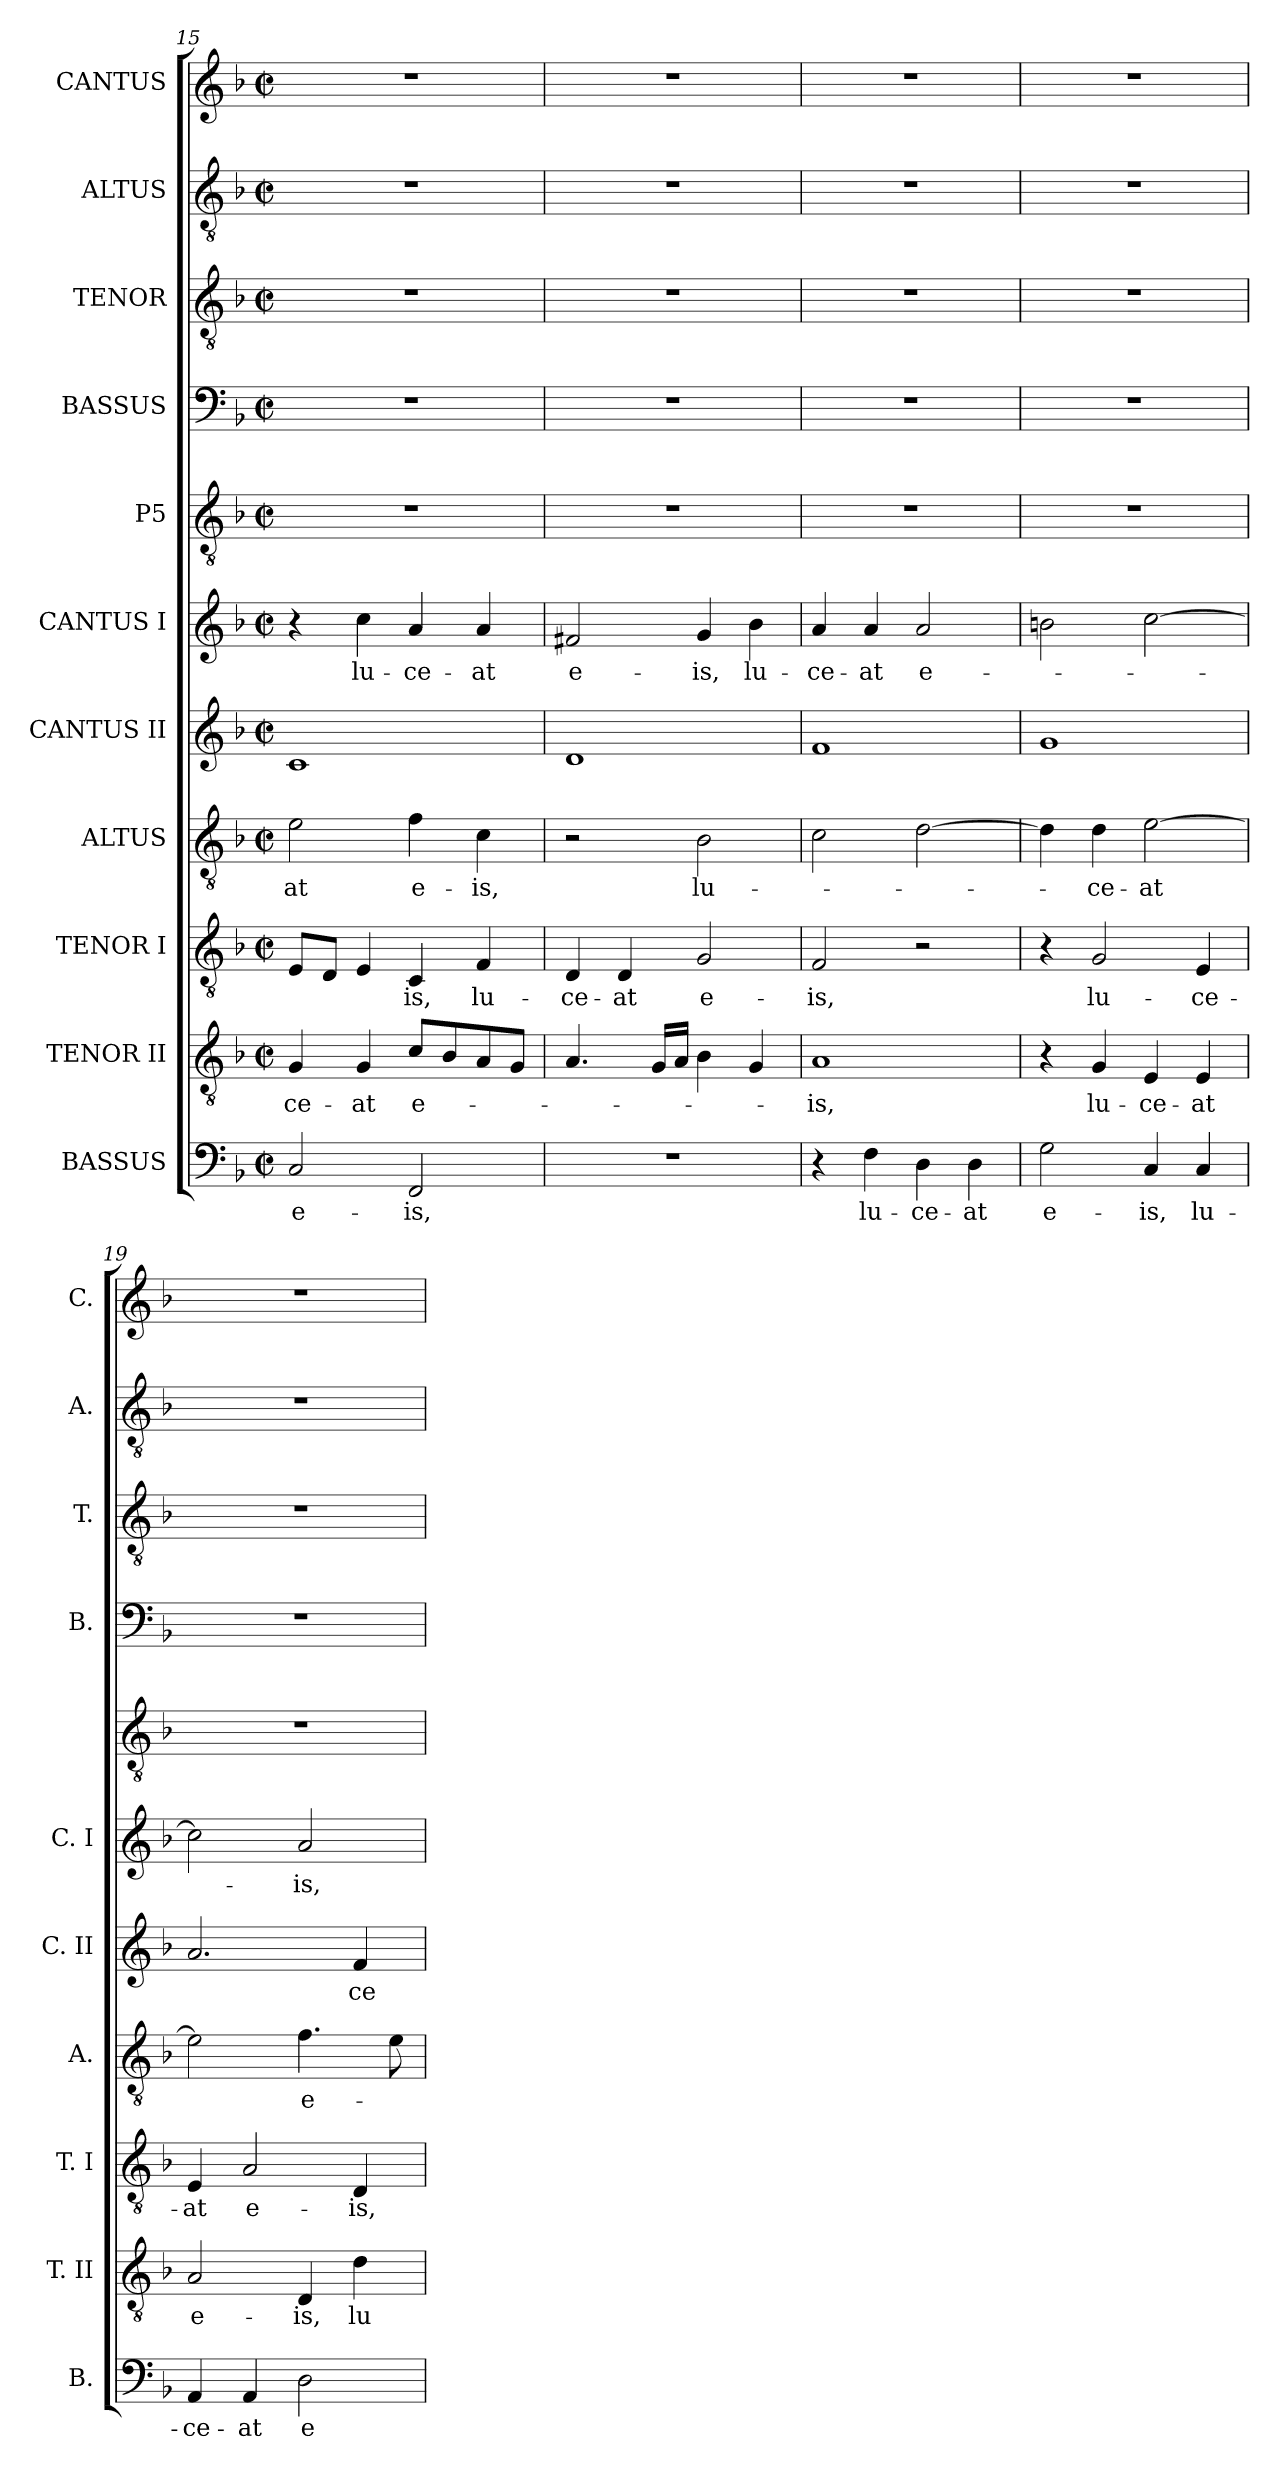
**kern	**text	**kern	**text	**kern	**text	**kern	**text	**kern	**text	**kern	**text	**kern	**kern	**kern	**kern	**kern
*part11	*part11	*part10	*part10	*part9	*part9	*part8	*part8	*part7	*part7	*part6	*part6	*part5	*part4	*part3	*part2	*part1
*staff11	*staff11	*staff10	*staff10	*staff9	*staff9	*staff8	*staff8	*staff7	*staff7	*staff6	*staff6	*staff5	*staff4	*staff3	*staff2	*staff1
*I"BASSUS	*	*I"TENOR II	*	*I"TENOR I	*	*I"ALTUS	*	*I"CANTUS II	*	*I"CANTUS I	*	*I"P5	*I"BASSUS	*I"TENOR	*I"ALTUS	*I"CANTUS
*I'B.	*	*I'T. II	*	*I'T. I	*	*I'A.	*	*I'C. II	*	*I'C. I	*	*	*I'B.	*I'T.	*I'A.	*I'C.
*clefF4	*	*clefGv2	*	*clefGv2	*	*clefGv2	*	*clefG2	*	*clefG2	*	*clefGv2	*clefF4	*clefGv2	*clefGv2	*clefG2
*	*	*ITrd7c12	*	*ITrd7c12	*	*ITrd7c12	*	*	*	*	*	*ITrd7c12	*	*ITrd7c12	*ITrd7c12	*
*k[b-]	*	*k[b-]	*	*k[b-]	*	*k[b-]	*	*k[b-]	*	*k[b-]	*	*k[b-]	*k[b-]	*k[b-]	*k[b-]	*k[b-]
*F:	*	*F:	*	*F:	*	*F:	*	*F:	*	*F:	*	*F:	*F:	*F:	*F:	*F:
*M2/2	*	*M2/2	*	*M2/2	*	*M2/2	*	*M2/2	*	*M2/2	*	*M2/2	*M2/2	*M2/2	*M2/2	*M2/2
*met(c|)	*	*met(c|)	*	*met(c|)	*	*met(c|)	*	*met(c|)	*	*met(c|)	*	*met(c|)	*met(c|)	*met(c|)	*met(c|)	*met(c|)
=15	=15	=15	=15	=15	=15	=15	=15	=15	=15	=15	=15	=15	=15	=15	=15	=15
!	!LO:LY:b:color=#000000	!	!	!	!	!	!	!	!	!	!	!	!	!	!	!
!	!	!	!LO:LY:b:color=#000000	!	!	!	!	!	!	!	!	!	!	!	!	!
!	!	!	!	!	!	!	!LO:LY:b:color=#000000	!	!	!	!	!	!	!	!	!
2Ci/	e-	4GGi/	-ce-	8EEi/L	.	2Ei\	-at	1ci	.	4r	.	1r	1r	1r	1r	1r
.	.	.	.	8DDi/J	.	.	.	.	.	.	.	.	.	.	.	.
!	!	!	!LO:LY:b:color=#000000	!	!	!	!	!	!	!	!	!	!	!	!	!
!	!	!	!	!	!	!	!	!	!	!	!LO:LY:b:color=#000000	!	!	!	!	!
.	.	4GGi/	-at	4EEi/	.	.	.	.	.	4cci\	lu-	.	.	.	.	.
!	!LO:LY:b:color=#000000	!	!	!	!	!	!	!	!	!	!	!	!	!	!	!
!	!	!	!LO:LY:b:color=#000000	!	!	!	!	!	!	!	!	!	!	!	!	!
!	!	!	!	!	!LO:LY:b:color=#000000	!	!	!	!	!	!	!	!	!	!	!
!	!	!	!	!	!	!	!LO:LY:b:color=#000000	!	!	!	!	!	!	!	!	!
!	!	!	!	!	!	!	!	!	!	!	!LO:LY:b:color=#000000	!	!	!	!	!
2FFi/	-is,	8Ci/L	e-	4CCi/	-is,	4Fi\	e-	.	.	4ai/	-ce-	.	.	.	.	.
.	.	8BB-i/	.	.	.	.	.	.	.	.	.	.	.	.	.	.
!	!	!	!	!	!LO:LY:b:color=#000000	!	!	!	!	!	!	!	!	!	!	!
!	!	!	!	!	!	!	!LO:LY:b:color=#000000	!	!	!	!	!	!	!	!	!
!	!	!	!	!	!	!	!	!	!	!	!LO:LY:b:color=#000000	!	!	!	!	!
.	.	8AAi/	.	4FFi/	lu-	4Ci\	-is,	.	.	4ai/	-at	.	.	.	.	.
.	.	8GGi/J	.	.	.	.	.	.	.	.	.	.	.	.	.	.
=16	=16	=16	=16	=16	=16	=16	=16	=16	=16	=16	=16	=16	=16	=16	=16	=16
!	!	!	!	!	!LO:LY:b:color=#000000	!	!	!	!	!	!	!	!	!	!	!
!	!	!	!	!	!	!	!	!	!	!	!LO:LY:b:color=#000000	!	!	!	!	!
1r	.	4.AAi/	.	4DDi/	-ce-	2r	.	1di	.	2f#Xi/	e-	1r	1r	1r	1r	1r
!	!	!	!	!	!LO:LY:b:color=#000000	!	!	!	!	!	!	!	!	!	!	!
.	.	.	.	4DDi/	-at	.	.	.	.	.	.	.	.	.	.	.
.	.	16GGi/LL	.	.	.	.	.	.	.	.	.	.	.	.	.	.
.	.	16AAi/JJ	.	.	.	.	.	.	.	.	.	.	.	.	.	.
!	!	!	!	!	!LO:LY:b:color=#000000	!	!	!	!	!	!	!	!	!	!	!
!	!	!	!	!	!	!	!LO:LY:b:color=#000000	!	!	!	!	!	!	!	!	!
!	!	!	!	!	!	!	!	!	!	!	!LO:LY:b:color=#000000	!	!	!	!	!
.	.	4BB-i\	.	2GGi/	e-	2BB-i\	lu-	.	.	4gi/	-is,	.	.	.	.	.
!	!	!	!	!	!	!	!	!	!	!	!LO:LY:b:color=#000000	!	!	!	!	!
.	.	4GGi/	.	.	.	.	.	.	.	4b-i\	lu-	.	.	.	.	.
!!LO:LB:g=z
=17	=17	=17	=17	=17	=17	=17	=17	=17	=17	=17	=17	=17	=17	=17	=17	=17
!	!	!	!LO:LY:b:color=#000000	!	!	!	!	!	!	!	!	!	!	!	!	!
!	!	!	!	!	!LO:LY:b:color=#000000	!	!	!	!	!	!	!	!	!	!	!
!	!	!	!	!	!	!	!	!	!	!	!LO:LY:b:color=#000000	!	!	!	!	!
4r	.	1AAi	-is,	2FFi/	-is,	2Ci\	.	1fi	.	4ai/	-ce-	1r	1r	1r	1r	1r
!	!LO:LY:b:color=#000000	!	!	!	!	!	!	!	!	!	!	!	!	!	!	!
!	!	!	!	!	!	!	!	!	!	!	!LO:LY:b:color=#000000	!	!	!	!	!
4Fi\	lu-	.	.	.	.	.	.	.	.	4ai/	-at	.	.	.	.	.
!	!LO:LY:b:color=#000000	!	!	!	!	!	!	!	!	!	!	!	!	!	!	!
!	!	!	!	!	!	!	!	!	!	!	!LO:LY:b:color=#000000	!	!	!	!	!
4Di\	-ce-	.	.	2r	.	[2Di\	.	.	.	2ai/	e-	.	.	.	.	.
!	!LO:LY:b:color=#000000	!	!	!	!	!	!	!	!	!	!	!	!	!	!	!
4Di\	-at	.	.	.	.	.	.	.	.	.	.	.	.	.	.	.
=18	=18	=18	=18	=18	=18	=18	=18	=18	=18	=18	=18	=18	=18	=18	=18	=18
!	!LO:LY:b:color=#000000	!	!	!	!	!	!	!	!	!	!	!	!	!	!	!
2Gi\	e-	4r	.	4r	.	4Di\]	.	1gi	.	2bni\	.	1r	1r	1r	1r	1r
!	!	!	!LO:LY:b:color=#000000	!	!	!	!	!	!	!	!	!	!	!	!	!
!	!	!	!	!	!LO:LY:b:color=#000000	!	!	!	!	!	!	!	!	!	!	!
!	!	!	!	!	!	!	!LO:LY:b:color=#000000	!	!	!	!	!	!	!	!	!
.	.	4GGi/	lu-	2GGi/	lu-	4Di\	-ce-	.	.	.	.	.	.	.	.	.
!	!LO:LY:b:color=#000000	!	!	!	!	!	!	!	!	!	!	!	!	!	!	!
!	!	!	!LO:LY:b:color=#000000	!	!	!	!	!	!	!	!	!	!	!	!	!
!	!	!	!	!	!	!	!LO:LY:b:color=#000000	!	!	!	!	!	!	!	!	!
4Ci/	-is,	4EEi/	-ce-	.	.	[2Ei\	-at	.	.	[2cci\	.	.	.	.	.	.
!	!LO:LY:b:color=#000000	!	!	!	!	!	!	!	!	!	!	!	!	!	!	!
!	!	!	!LO:LY:b:color=#000000	!	!	!	!	!	!	!	!	!	!	!	!	!
!	!	!	!	!	!LO:LY:b:color=#000000	!	!	!	!	!	!	!	!	!	!	!
4Ci/	lu-	4EEi/	-at	4EEi/	-ce-	.	.	.	.	.	.	.	.	.	.	.
=19	=19	=19	=19	=19	=19	=19	=19	=19	=19	=19	=19	=19	=19	=19	=19	=19
!	!LO:LY:b:color=#000000	!	!	!	!	!	!	!	!	!	!	!	!	!	!	!
!	!	!	!LO:LY:b:color=#000000	!	!	!	!	!	!	!	!	!	!	!	!	!
!	!	!	!	!	!LO:LY:b:color=#000000	!	!	!	!	!	!	!	!	!	!	!
4AAi/	-ce-	2AAi/	e-	4EEi/	-at	2Ei\]	.	2.ai/	.	2cci\]	.	1r	1r	1r	1r	1r
!	!LO:LY:b:color=#000000	!	!	!	!	!	!	!	!	!	!	!	!	!	!	!
!	!	!	!	!	!LO:LY:b:color=#000000	!	!	!	!	!	!	!	!	!	!	!
4AAi/	-at	.	.	2AAi/	e-	.	.	.	.	.	.	.	.	.	.	.
!	!LO:LY:b:color=#000000	!	!	!	!	!	!	!	!	!	!	!	!	!	!	!
!	!	!	!LO:LY:b:color=#000000	!	!	!	!	!	!	!	!	!	!	!	!	!
!	!	!	!	!	!	!	!LO:LY:b:color=#000000	!	!	!	!	!	!	!	!	!
!	!	!	!	!	!	!	!	!	!	!	!LO:LY:b:color=#000000	!	!	!	!	!
2Di\	e-	4DDi/	-is,	.	.	4.Fi\	e-	.	.	2ai/	-is,	.	.	.	.	.
!	!	!	!LO:LY:b:color=#000000	!	!	!	!	!	!	!	!	!	!	!	!	!
!	!	!	!	!	!LO:LY:b:color=#000000	!	!	!	!	!	!	!	!	!	!	!
!	!	!	!	!	!	!	!	!	!LO:LY:b:color=#000000	!	!	!	!	!	!	!
.	.	4Di\	lu-	4DDi/	-is,	.	.	4fi/	-ce-	.	.	.	.	.	.	.
.	.	.	.	.	.	8Ei\	.	.	.	.	.	.	.	.	.	.
=	=	=	=	=	=	=	=	=	=	=	=	=	=	=	=	=
*-	*-	*-	*-	*-	*-	*-	*-	*-	*-	*-	*-	*-	*-	*-	*-	*-
